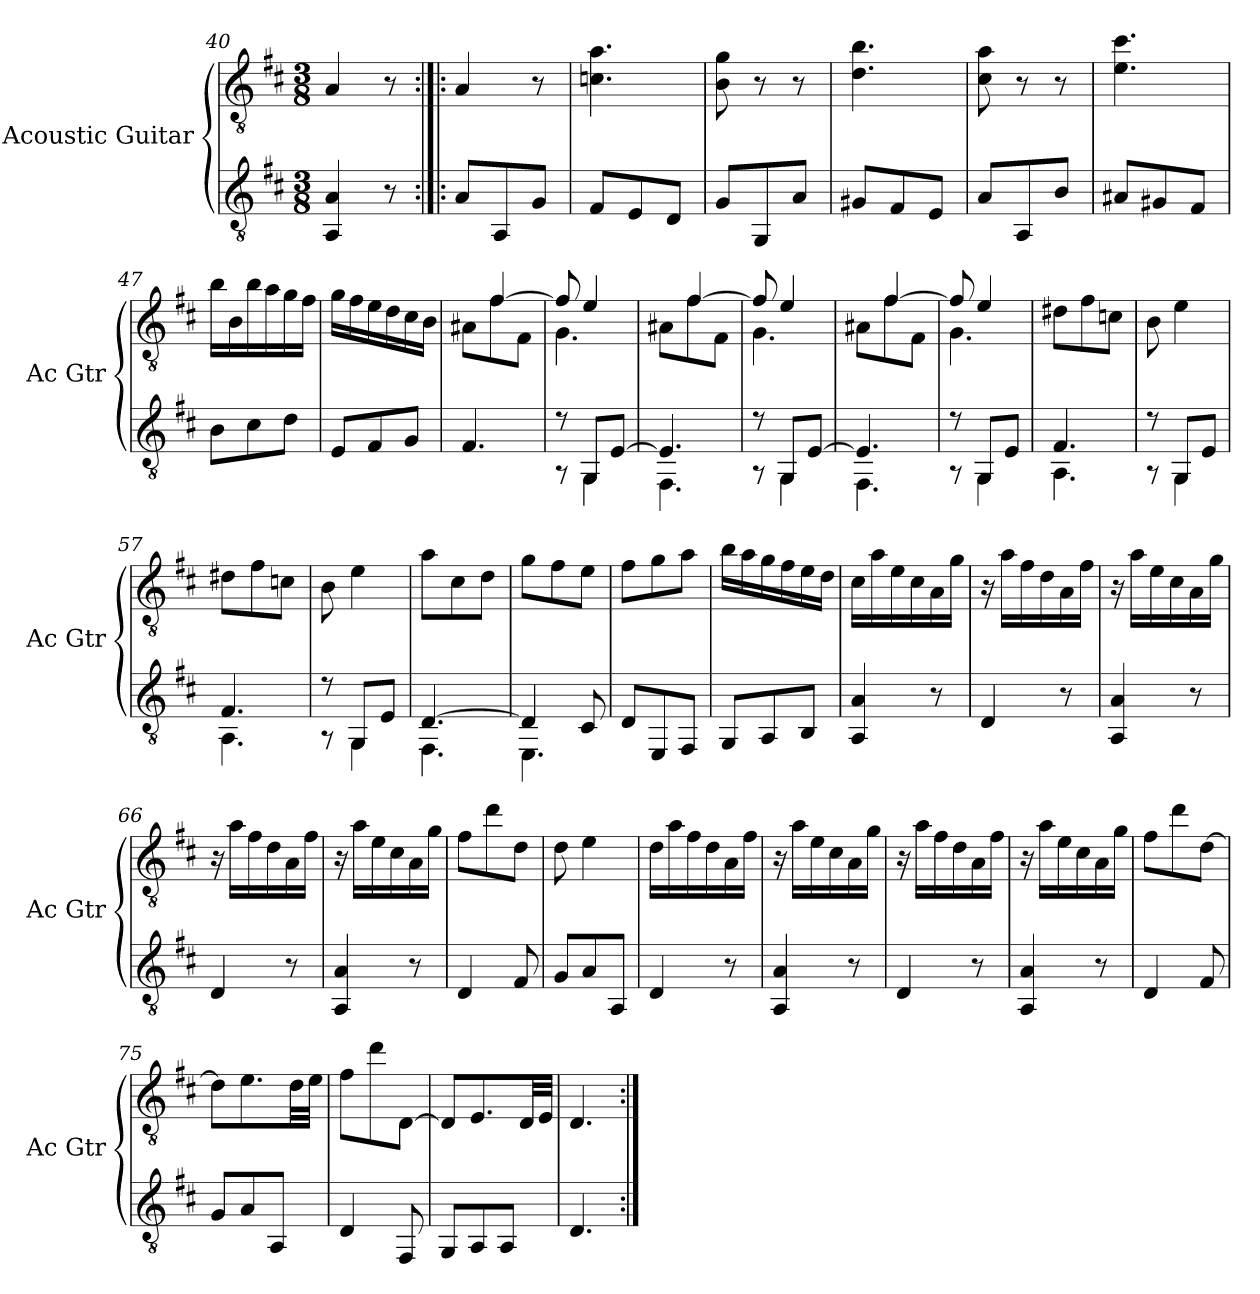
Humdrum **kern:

**kern	**kern
*part2	*part1
*staff2	*staff1
*I"Acoustic Guitar	*I"Acoustic Guitar
*I'Ac Gtr	*I'Ac Gtr
*clefGv2	*clefGv2
*k[f#c#]	*k[f#c#]
*D:	*D:
*M3/8	*M3/8
=40	=40
4AA/ 4A/	4A/
8r	8r
=41:|!|:	=41:|!|:
8A/L	4A/
8AA/	.
8G/J	8r
=42	=42
8F#/L	4.cn\ 4.a\
8E/	.
8D/J	.
=43	=43
8G/L	8B\ 8g\
8GG/	8r
8A/J	8r
=44	=44
8G#X/L	4.d\ 4.b\
8F#/	.
8E/J	.
!!LO:LB:g=z
=45	=45
8A/L	8c#\ 8a\
8AA/	8r
8B/J	8r
=46	=46
8A#X/L	4.e\ 4.cc#\
8G#X/	.
8F#/J	.
=47	=47
8B\L	16b\LL
.	16B\
8c#\	16b\
.	16a\
8d\J	16g\
.	16f#\JJ
=48	=48
8E/L	16g\LL
.	16f#\
8F#/	16e\
.	16d\
8G/J	16c#\
.	16B\JJ
=49	=49
*	*^
4.F#/	8rfyy	8A#X\L
.	[4f#/	8f#\
.	.	8F#\J
=50	=50	=50
*^	*	*
8r	8r	8f#/]	4.G\
8GG/L	4GG\	4e/	.
[8E/J	.	.	.
=51	=51	=51	=51
4.E/]	4.FF#\	8rfyy	8A#X\L
.	.	[4f#/	8f#\
.	.	.	8F#\J
=52	=52	=52	=52
8r	8r	8f#/]	4.G\
8GG/L	4GG\	4e/	.
[8E/J	.	.	.
=53	=53	=53	=53
4.E/]	4.FF#\	8rfyy	8A#X\L
.	.	[4f#/	8f#\
.	.	.	8F#\J
=54	=54	=54	=54
8r	8r	8f#/]	4.G\
8GG/L	4GG\	4e/	.
8E/J	.	.	.
*	*	*v	*v
!!LO:LB:g=z
=55	=55	=55
4.F#/	4.AA\	8d#X\L
.	.	8f#\
.	.	8cn\J
=56	=56	=56
8r	8r	8B\
8GG/L	4GG\	4e\
8E/J	.	.
=57	=57	=57
4.F#/	4.AA\	8d#X\L
.	.	8f#\
.	.	8cn\J
=58	=58	=58
8r	8r	8B\
8GG/L	4GG\	4e\
8E/J	.	.
=59	=59	=59
[4.D/	4.FF#\	8a\L
.	.	8c#\
.	.	8d\J
=60	=60	=60
4D/]	4.EE\	8g\L
.	.	8f#\
8C#/	.	8e\J
*v	*v	*
=61	=61
8D/L	8f#\L
8EE/	8g\
8FF#/J	8a\J
=62	=62
8GG/L	16b\LL
.	16a\
8AA/	16g\
.	16f#\
8BB/J	16e\
.	16d\JJ
=63	=63
4AA/ 4A/	16c#\LL
.	16a\
.	16e\
.	16c#\
8r	16A\
.	16g\JJ
!!LO:LB:g=z
=64	=64
4D/	16r
.	16a\LL
.	16f#\
.	16d\
8r	16A\
.	16f#\JJ
=65	=65
4AA/ 4A/	16r
.	16a\LL
.	16e\
.	16c#\
8r	16A\
.	16g\JJ
=66	=66
4D/	16r
.	16a\LL
.	16f#\
.	16d\
8r	16A\
.	16f#\JJ
=67	=67
4AA/ 4A/	16r
.	16a\LL
.	16e\
.	16c#\
8r	16A\
.	16g\JJ
=68	=68
4D/	8f#\L
.	8dd\
8F#/	8d\J
=69	=69
8G/L	8d\
8A/	4e\
8AA/J	.
=70	=70
4D/	16d\LL
.	16a\
.	16f#\
.	16d\
8r	16A\
.	16f#\JJ
=71	=71
4AA/ 4A/	16r
.	16a\LL
.	16e\
.	16c#\
8r	16A\
.	16g\JJ
!!LO:LB:g=z
=72	=72
4D/	16r
.	16a\LL
.	16f#\
.	16d\
8r	16A\
.	16f#\JJ
=73	=73
4AA/ 4A/	16r
.	16a\LL
.	16e\
.	16c#\
8r	16A\
.	16g\JJ
=74	=74
4D/	8f#\L
.	8dd\
8F#/	[8d\J
=75	=75
8G/L	8d\L]
8A/	8.e\
8AA/J	.
.	32d\LL
.	32e\JJJ
=76	=76
4D/	8f#\L
.	8dd\
8FF#/	[8D\J
=77	=77
8GG/L	8D/L]
8AA/	8.E/
8AA/J	.
.	32D/LL
.	32E/JJJ
=78	=78
4.D/	4.D/
=:|!	=:|!
*-	*-
